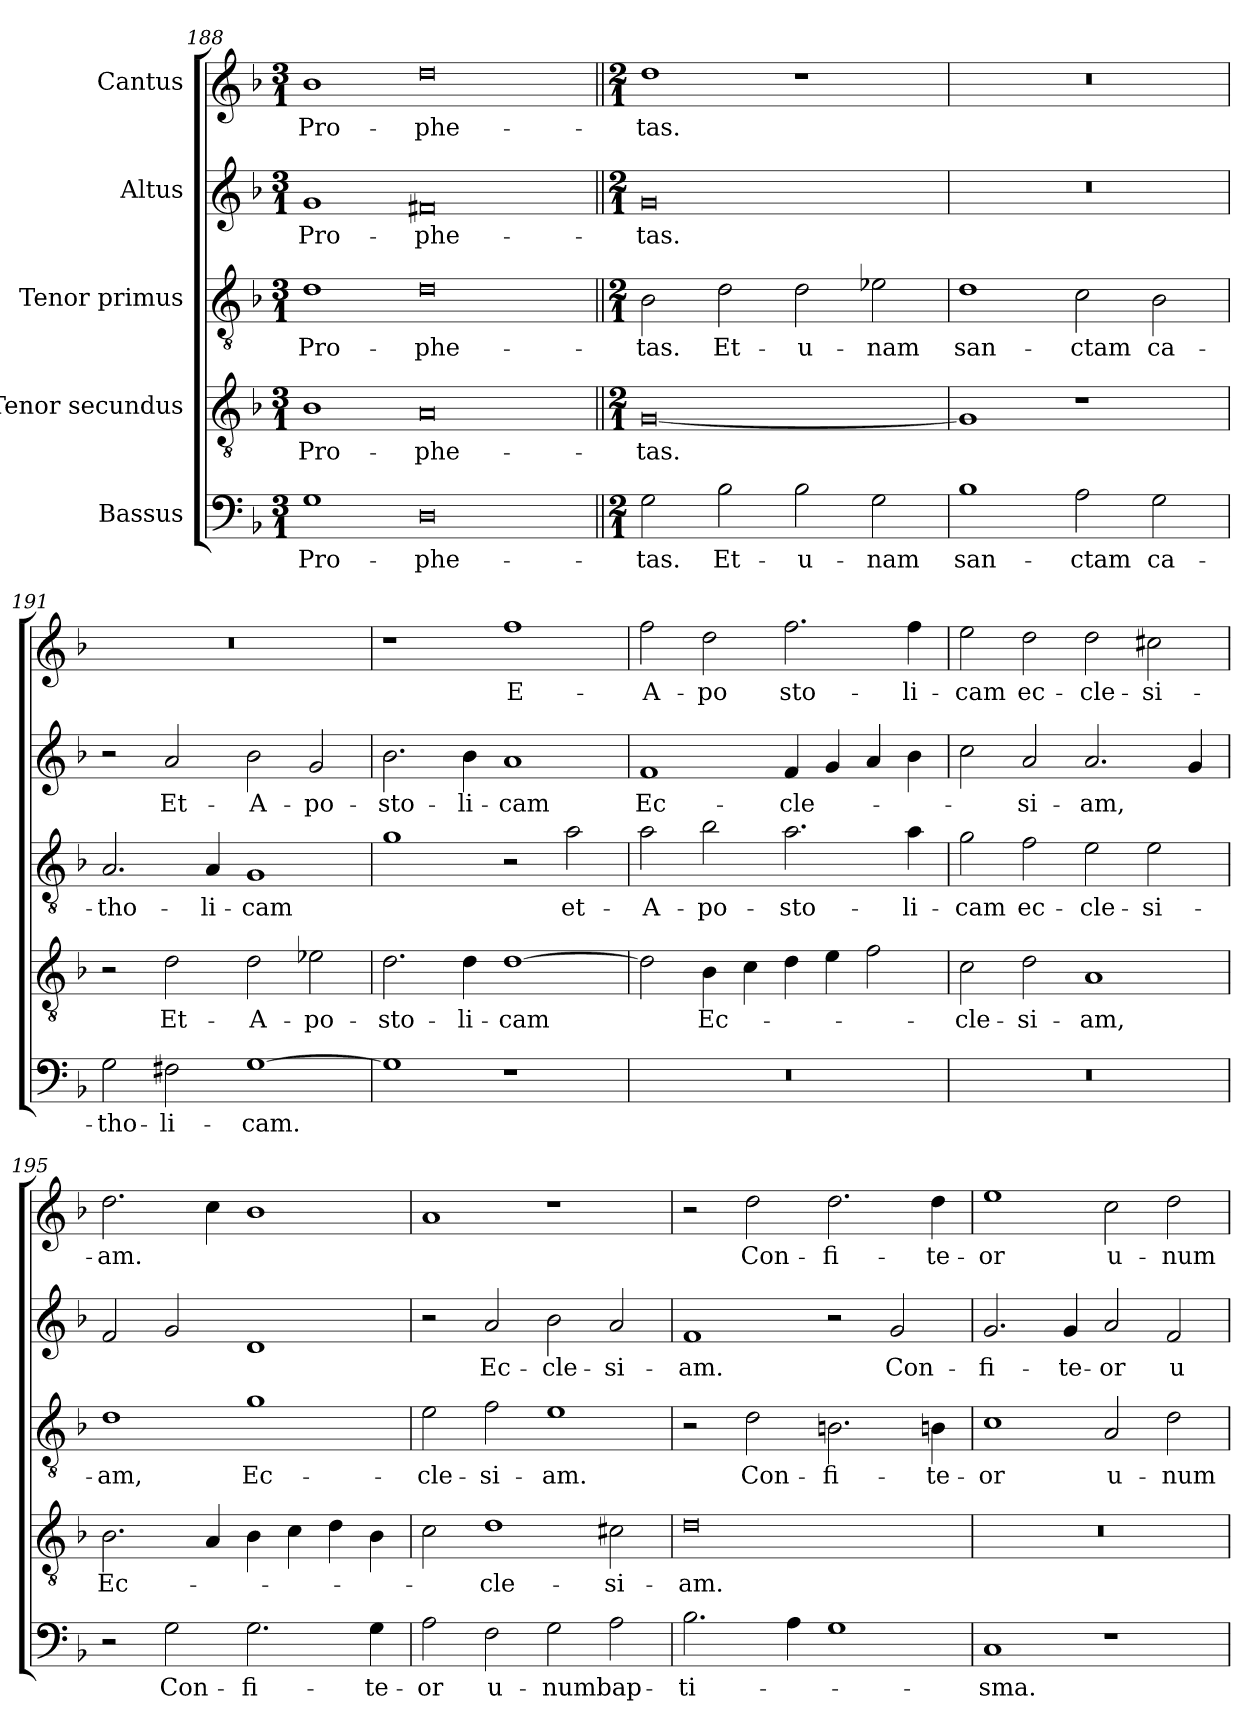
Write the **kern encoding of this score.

**kern	**text	**kern	**text	**kern	**text	**kern	**text	**kern	**text
*part5	*part5	*part4	*part4	*part3	*part3	*part2	*part2	*part1	*part1
*staff5	*staff5	*staff4	*staff4	*staff3	*staff3	*staff2	*staff2	*staff1	*staff1
*I"Bassus	*	*I"Tenor secundus	*	*I"Tenor primus	*	*I"Altus	*	*I"Cantus	*
*clefF4	*	*clefGv2	*	*clefGv2	*	*clefG2	*	*clefG2	*
*k[b-]	*	*k[b-]	*	*k[b-]	*	*k[b-]	*	*k[b-]	*
*M3/1	*	*M3/1	*	*M3/1	*	*M3/1	*	*M3/1	*
=188	=188	=188	=188	=188	=188	=188	=188	=188	=188
1G\	Pro-	1B-\	-Pro-	1d\	Pro-	1g/	Pro-	1b-\	Pro-
0D\	-phe-	0A/	-phe-	0d\	-phe-	0f#X/	-phe-	0dd\	-phe-
=189||	=189||	=189||	=189||	=189||	=189||	=189||	=189||	=189||	=189||
*M2/1	*	*M2/1	*	*M2/1	*	*M2/1	*	*M2/1	*
2G\	-tas.	[0G/	-tas.	2B-\	-tas.	0g/	-tas.	1dd\	-tas.
2B-\	Et-	.	.	2d\	Et-	.	.	.	.
2B-\	u-	.	.	2d\	u-	.	.	1r	.
2G\	-nam	.	.	2e-X\	-nam	.	.	.	.
=190	=190	=190	=190	=190	=190	=190	=190	=190	=190
1B-\	san-	1G/]	.	1d\	san-	0r	.	0r	.
2A\	-ctam	1r	.	2c\	-ctam	.	.	.	.
2G\	ca-	.	.	2B-\	ca-	.	.	.	.
=191	=191	=191	=191	=191	=191	=191	=191	=191	=191
2G\	-tho-	2r	.	2.A/	-tho-	2r	.	0r	.
2F#X\	-li-	2d\	Et-	.	.	2a/	Et-	.	.
.	.	.	.	4A/	-li-	.	.	.	.
[1G\	-cam.	2d\	A-	1G/	-cam	2b-\	A-	.	.
.	.	2e-X\	-po-	.	.	2g/	-po-	.	.
=192	=192	=192	=192	=192	=192	=192	=192	=192	=192
1G\]	.	2.d\	-sto-	1g\	.	2.b-\	-sto-	1r	.
.	.	4d\	-li-	.	.	4b-\	-li-	.	.
1r	.	[1d\	-cam	2r	.	1a/	-cam	1ff\	E-
.	.	.	.	2a\	et-	.	.	.	.
=193	=193	=193	=193	=193	=193	=193	=193	=193	=193
0r	.	2d\]	.	2a\	A-	1f/	Ec-	2ff\	A-
.	.	4B-\	Ec-	2b-\	-po-	.	.	2dd\	-po
.	.	4c\	.	.	.	.	.	.	.
.	.	4d\	.	2.a\	-sto-	4f/	-cle-	2.ff\	sto-
.	.	4e\	.	.	.	4g/	.	.	.
.	.	2f\	.	.	.	4a/	.	.	.
.	.	.	.	4a\	-li-	4b-\	.	4ff\	-li-
=194	=194	=194	=194	=194	=194	=194	=194	=194	=194
0r	.	2c\	-cle-	2g\	-cam	2cc\	.	2ee\	-cam
.	.	2d\	-si-	2f\	ec-	2a/	-si-	2dd\	ec-
.	.	1A/	-am,	2e\	-cle-	2.a/	-am,	2dd\	-cle-
.	.	.	.	2e\	-si-	.	.	2cc#X\	-si-
.	.	.	.	.	.	4g/	.	.	.
=195	=195	=195	=195	=195	=195	=195	=195	=195	=195
2r	.	2.B-\	Ec-	1d\	-am,	2f/	.	2.dd\	-am.
2G\	Con-	.	.	.	.	2g/	.	.	.
.	.	4A/	.	.	.	.	.	4cc\	.
2.G\	-fi-	4B-\	.	1g\	Ec-	1d/	.	1b-\	.
.	.	4c\	.	.	.	.	.	.	.
.	.	4d\	.	.	.	.	.	.	.
4G\	-te-	4B-\	.	.	.	.	.	.	.
=196	=196	=196	=196	=196	=196	=196	=196	=196	=196
2A\	-or	2c\	.	2e\	-cle-	2r	.	1a/	.
2F\	u-	1d\	-cle-	2f\	-si-	2a/	Ec-	.	.
2G\	-numbap-	.	.	1e\	-am.	2b-\	-cle-	1r	.
2A\	.	2c#X\	-si-	.	.	2a/	-si-	.	.
=197	=197	=197	=197	=197	=197	=197	=197	=197	=197
2.B-\	-ti-	0d\	-am.	2r	.	1f/	-am.	2r	.
.	.	.	.	2d\	Con-	.	.	2dd\	Con-
4A\	.	.	.	.	.	.	.	.	.
1G\	.	.	.	2.Bn\	-fi-	2r	.	2.dd\	-fi-
.	.	.	.	.	.	2g/	Con-	.	.
.	.	.	.	4Bn\	-te-	.	.	4dd\	-te-
=198	=198	=198	=198	=198	=198	=198	=198	=198	=198
1C/	-sma.	0r	.	1c\	-or	2.g/	-fi-	1ee\	-or
.	.	.	.	.	.	4g/	-te-	.	.
1r	.	.	.	2A/	u-	2a/	-or	2cc\	u-
.	.	.	.	2d\	-num	2f/	u-	2dd\	-num
=	=	=	=	=	=	=	=	=	=
*-	*-	*-	*-	*-	*-	*-	*-	*-	*-
